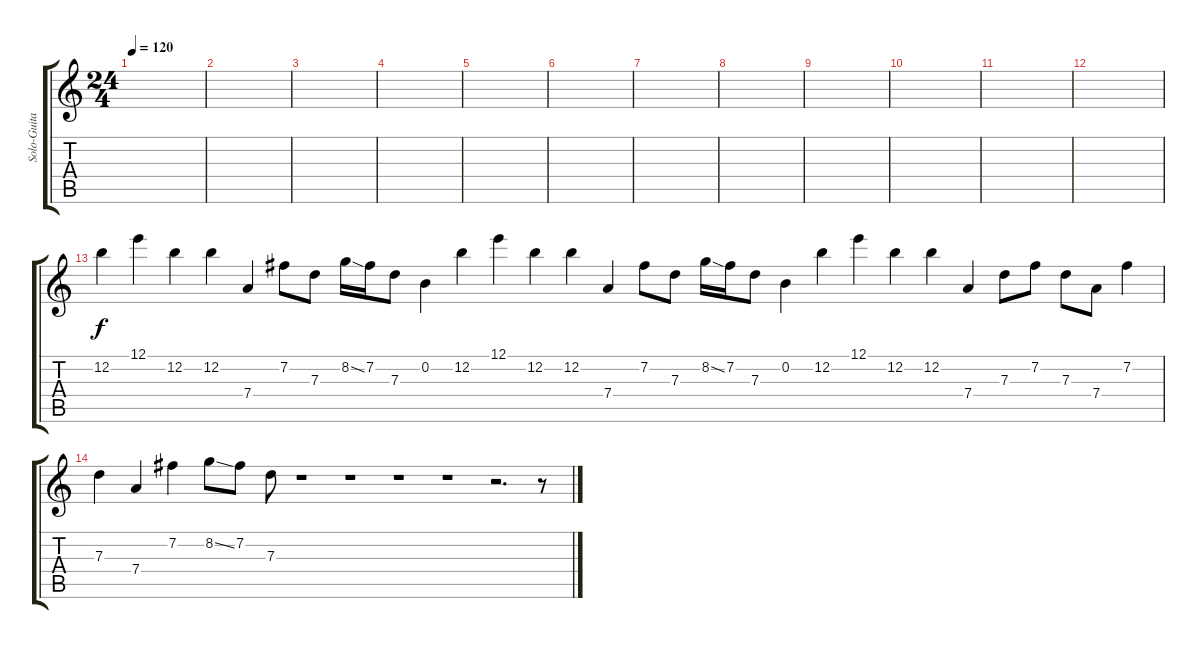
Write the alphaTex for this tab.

\track ("Solo-Guitar" "Solo-Guita") {instrument distortionguitar}
\staff {score tabs}
\tuning (E4 B3 G3 D3 A2 E2) {hide}
\ts (24 4)
\tempo 120
\clef g2
\ks c
|
|
|
|
|
|
|
|
|
|
|
|
12.2.4 12.1.4 12.2.4 12.2.4 7.4.4 7.2.8 7.3.8 8.2{ss}.16 7.2.16 7.3.8 0.2.4 12.2.4 12.1.4 12.2.4 12.2.4 7.4.4 7.2.8 7.3.8 8.2{ss}.16 7.2.16 7.3.8 0.2.4 12.2.4 12.1.4 12.2.4 12.2.4 7.4.4 7.3.8 7.2.8 7.3.8 7.4.8 7.2.4 |
7.3.4 7.4.4 7.2.4 8.2{ss}.8 7.2.8 7.3.8 r.1 r.1 r.1 r.1 r.2{d} r.8
